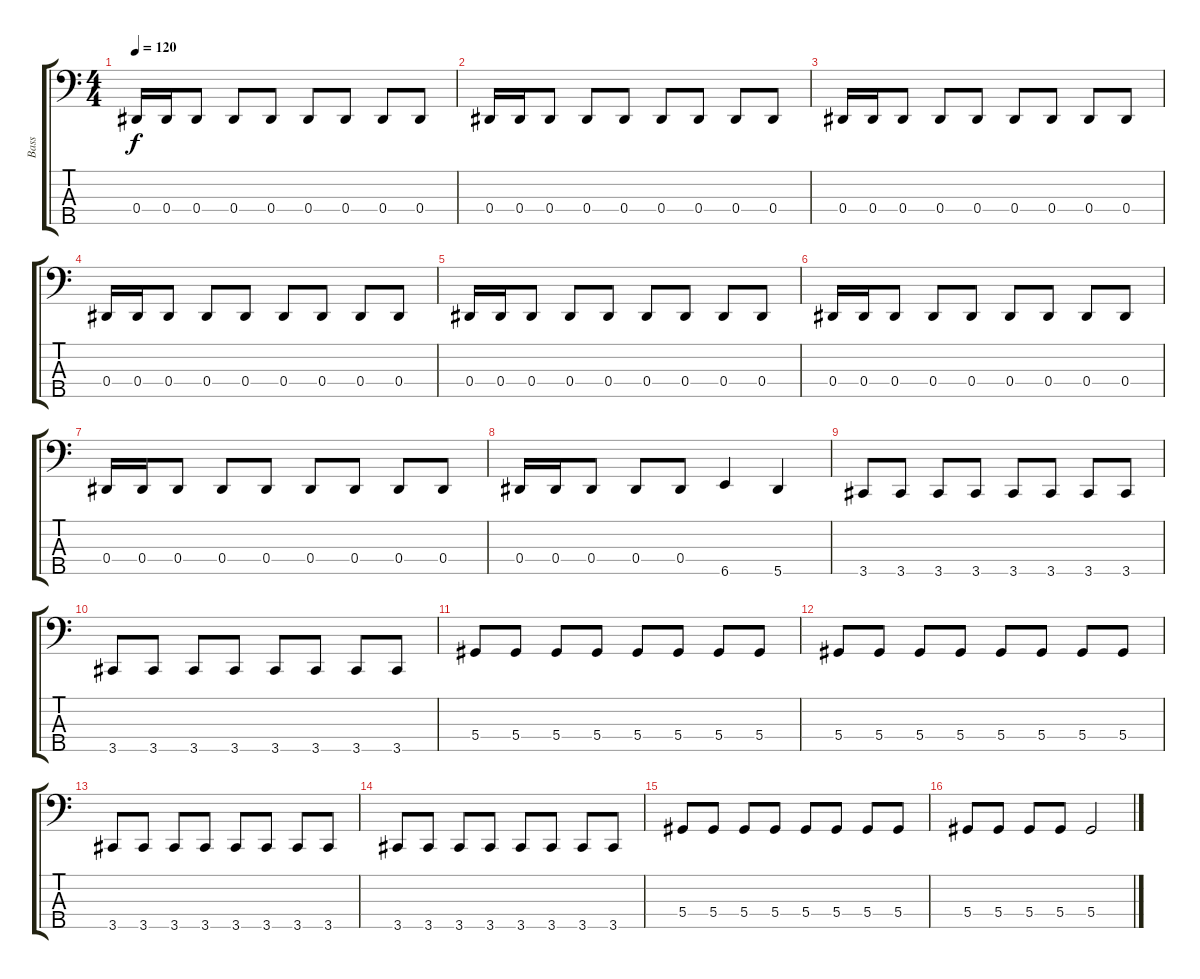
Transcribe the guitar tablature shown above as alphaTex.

\track ("Bass" "Bass") {instrument electricbasspick}
\staff {score tabs}
\tuning (Gb2 Db2 Ab1 Eb1 Bb0) {hide}
\ts (4 4)
\tempo 120
\clef f4
\ks c
0.4.16{dy f} 0.4.16 0.4.8 0.4.8 0.4.8 0.4.8 0.4.8 0.4.8 0.4.8 |
0.4.16 0.4.16 0.4.8 0.4.8 0.4.8 0.4.8 0.4.8 0.4.8 0.4.8 |
0.4.16 0.4.16 0.4.8 0.4.8 0.4.8 0.4.8 0.4.8 0.4.8 0.4.8 |
0.4.16 0.4.16 0.4.8 0.4.8 0.4.8 0.4.8 0.4.8 0.4.8 0.4.8 |
0.4.16 0.4.16 0.4.8 0.4.8 0.4.8 0.4.8 0.4.8 0.4.8 0.4.8 |
0.4.16 0.4.16 0.4.8 0.4.8 0.4.8 0.4.8 0.4.8 0.4.8 0.4.8 |
0.4.16 0.4.16 0.4.8 0.4.8 0.4.8 0.4.8 0.4.8 0.4.8 0.4.8 |
0.4.16 0.4.16 0.4.8 0.4.8 0.4.8 6.5.4 5.5.4 |
3.5.8 3.5.8 3.5.8 3.5.8 3.5.8 3.5.8 3.5.8 3.5.8 |
3.5.8 3.5.8 3.5.8 3.5.8 3.5.8 3.5.8 3.5.8 3.5.8 |
5.4.8 5.4.8 5.4.8 5.4.8 5.4.8 5.4.8 5.4.8 5.4.8 |
5.4.8 5.4.8 5.4.8 5.4.8 5.4.8 5.4.8 5.4.8 5.4.8 |
3.5.8 3.5.8 3.5.8 3.5.8 3.5.8 3.5.8 3.5.8 3.5.8 |
3.5.8 3.5.8 3.5.8 3.5.8 3.5.8 3.5.8 3.5.8 3.5.8 |
5.4.8 5.4.8 5.4.8 5.4.8 5.4.8 5.4.8 5.4.8 5.4.8 |
5.4.8 5.4.8 5.4.8 5.4.8 5.4.2
